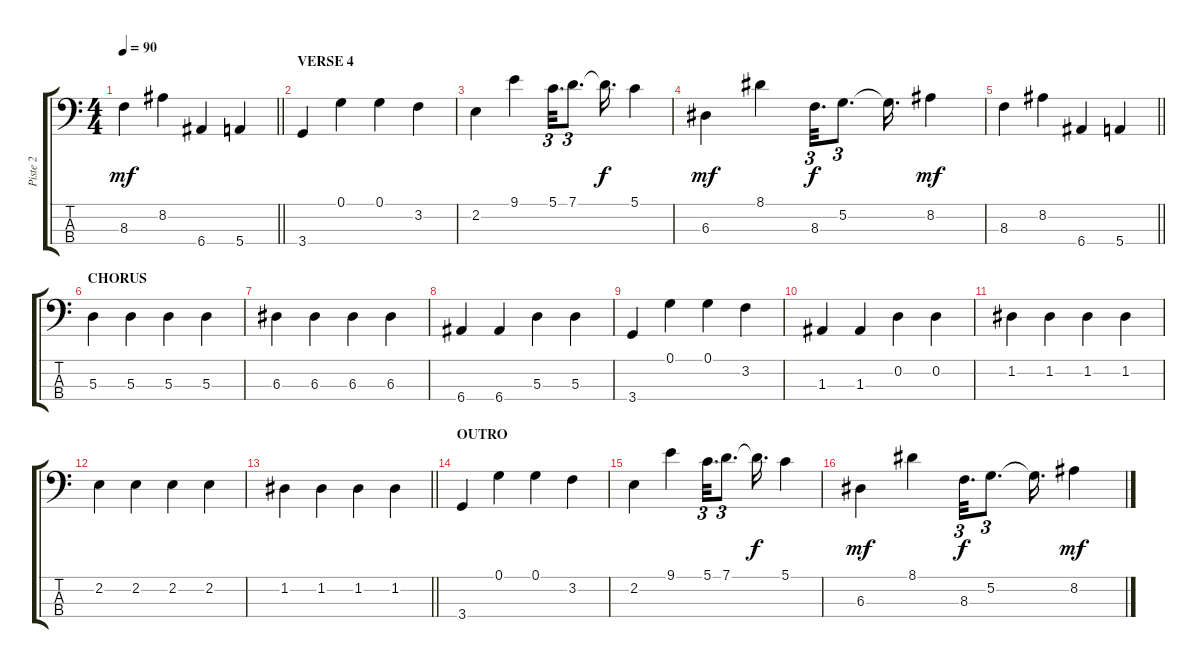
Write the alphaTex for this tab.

\track ("Piste 2" "Piste 2") {instrument electricbassfinger}
\staff {score tabs}
\tuning (G2 D2 A1 E1) {hide}
\ts (4 4)
\tempo 90
\clef f4
\barLineRight lightlight
\ks c
8.3.4{dy mf} 8.2.4 6.4.4 5.4.4 |
\section ("" "VERSE 4")
3.4.4 0.1.4 0.1.4 3.2.4 |
2.2.4 9.1.4 5.1.32{d tu (3 2)} 7.1.8{d tu (3 2)} 7.1{t}.16{d dy f} 5.1.4 |
6.3.4{dy mf} 8.1.4 8.3.32{d tu (3 2) dy f} 5.2.8{d tu (3 2)} 5.2{t}.16{d} 8.2.4{dy mf} |
\barLineRight lightlight
8.3.4 8.2.4 6.4.4 5.4.4 |
\section ("" "CHORUS")
5.3.4 5.3.4 5.3.4 5.3.4 |
6.3.4 6.3.4 6.3.4 6.3.4 |
6.4.4 6.4.4 5.3.4 5.3.4 |
3.4.4 0.1.4 0.1.4 3.2.4 |
1.3.4 1.3.4 0.2.4 0.2.4 |
1.2.4 1.2.4 1.2.4 1.2.4 |
2.2.4 2.2.4 2.2.4 2.2.4 |
\barLineRight lightlight
1.2.4 1.2.4 1.2.4 1.2.4 |
\section ("" "OUTRO")
3.4.4 0.1.4 0.1.4 3.2.4 |
2.2.4 9.1.4 5.1.32{d tu (3 2)} 7.1.8{d tu (3 2)} 7.1{t}.16{d dy f} 5.1.4 |
6.3.4{dy mf} 8.1.4 8.3.32{d tu (3 2) dy f} 5.2.8{d tu (3 2)} 5.2{t}.16{d} 8.2.4{dy mf}
